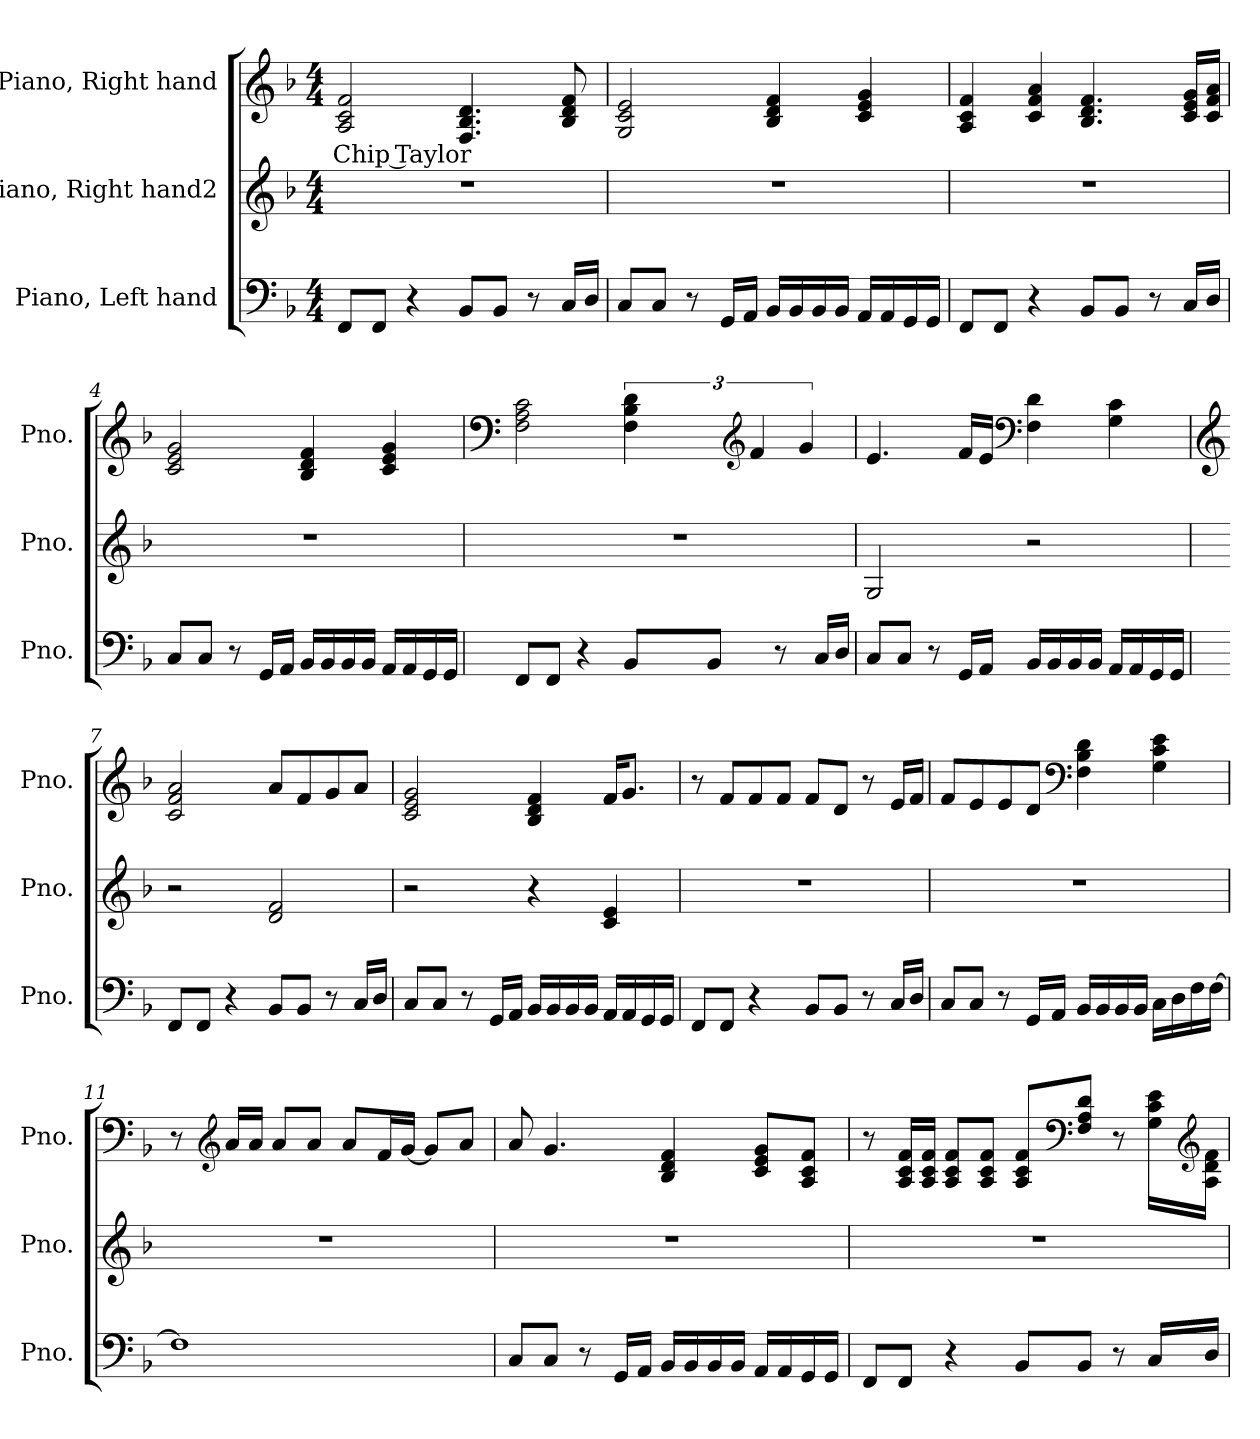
**kern	**kern	**kern	**text
*part3	*part2	*part1	*part1
*staff3	*staff2	*staff1	*staff1
*I"Piano, Left hand	*I"Piano, Right hand2	*I"Piano, Right hand	*
*I'Pno.	*I'Pno.	*I'Pno.	*
*clefF4	*clefG2	*clefG2	*
*k[b-]	*k[b-]	*k[b-]	*
*M4/4	*M4/4	*M4/4	*
*MM100	*MM100	*MM100	*
=1	=1	=1	=1
!	!	!	!LO:LY:b
8FF/L	1r	2A/ 2c/ 2f/	Chip Taylor
8FF/J	.	.	.
4r	.	.	.
8BB-/L	.	4.F/ 4.B-/ 4.d/	.
8BB-/J	.	.	.
8r	.	.	.
16C/LL	.	8B-/ 8d/ 8f/	.
16D/JJ	.	.	.
=2	=2	=2	=2
8C/L	1r	2G/ 2c/ 2e/	.
8C/J	.	.	.
8r	.	.	.
16GG/LL	.	.	.
16AA/JJ	.	.	.
16BB-/LL	.	4B-/ 4d/ 4f/	.
16BB-/	.	.	.
16BB-/	.	.	.
16BB-/JJ	.	.	.
16AA/LL	.	4c/ 4e/ 4g/	.
16AA/	.	.	.
16GG/	.	.	.
16GG/JJ	.	.	.
=3	=3	=3	=3
8FF/L	1r	4A/ 4c/ 4f/	.
8FF/J	.	.	.
4r	.	4c/ 4f/ 4a/	.
8BB-/L	.	4.B-/ 4.d/ 4.f/	.
8BB-/J	.	.	.
8r	.	.	.
16C/LL	.	16c/ 16e/ 16g/LL	.
16D/JJ	.	16c/ 16f/ 16a/JJ	.
!!LO:LB:g=z
=4	=4	=4	=4
8C/L	1r	2c/ 2e/ 2g/	.
8C/J	.	.	.
8r	.	.	.
16GG/LL	.	.	.
16AA/JJ	.	.	.
16BB-/LL	.	4B-/ 4d/ 4f/	.
16BB-/	.	.	.
16BB-/	.	.	.
16BB-/JJ	.	.	.
16AA/LL	.	4c/ 4e/ 4g/	.
16AA/	.	.	.
16GG/	.	.	.
16GG/JJ	.	.	.
=5	=5	=5	=5
*	*	*clefF4	*
8FF/L	1r	2F\ 2A\ 2c\	.
8FF/J	.	.	.
4r	.	.	.
8BB-/L	.	6F\ 6B-\ 6d\	.
8BB-/J	.	.	.
*	*	*clefG2	*
.	.	6f/	.
8r	.	.	.
.	.	6g/	.
16C/LL	.	.	.
16D/JJ	.	.	.
=6	=6	=6	=6
8C/L	2G/	4.e/	.
8C/J	.	.	.
8r	.	.	.
16GG/LL	.	16f/LL	.
16AA/JJ	.	16e/JJ	.
*	*	*clefF4	*
16BB-/LL	2r	4F\ 4d\	.
16BB-/	.	.	.
16BB-/	.	.	.
16BB-/JJ	.	.	.
16AA/LL	.	4G\ 4c\	.
16AA/	.	.	.
16GG/	.	.	.
16GG/JJ	.	.	.
!!LO:LB:g=z
=7	=7	=7	=7
*	*	*clefG2	*
8FF/L	2r	2c/ 2f/ 2a/	.
8FF/J	.	.	.
4r	.	.	.
8BB-/L	2d/ 2f/	8a/L	.
8BB-/J	.	8f/	.
8r	.	8g/	.
16C/LL	.	8a/J	.
16D/JJ	.	.	.
=8	=8	=8	=8
8C/L	2r	2c/ 2e/ 2g/	.
8C/J	.	.	.
8r	.	.	.
16GG/LL	.	.	.
16AA/JJ	.	.	.
16BB-/LL	4r	4B-/ 4d/ 4f/	.
16BB-/	.	.	.
16BB-/	.	.	.
16BB-/JJ	.	.	.
16AA/LL	4c/ 4e/	16f/KL	.
16AA/	.	8.g/J	.
16GG/	.	.	.
16GG/JJ	.	.	.
=9	=9	=9	=9
8FF/L	1r	8r	.
8FF/J	.	8f/L	.
4r	.	8f/	.
.	.	8f/J	.
8BB-/L	.	8f/L	.
8BB-/J	.	8d/J	.
8r	.	8r	.
16C/LL	.	16e/LL	.
16D/JJ	.	16f/JJ	.
=10	=10	=10	=10
8C/L	1r	8f/L	.
8C/J	.	8e/	.
8r	.	8e/	.
16GG/LL	.	8d/J	.
16AA/JJ	.	.	.
*	*	*clefF4	*
16BB-/LL	.	4F\ 4B-\ 4d\	.
16BB-/	.	.	.
16BB-/	.	.	.
16BB-/JJ	.	.	.
16C\LL	.	4G\ 4c\ 4e\	.
16D\	.	.	.
16F\	.	.	.
[16F\JJ	.	.	.
!!LO:LB:g=z
=11	=11	=11	=11
1F]	1r	8r	.
*	*	*clefG2	*
.	.	16a/LL	.
.	.	16a/JJ	.
.	.	8a/L	.
.	.	8a/J	.
.	.	8a/L	.
.	.	16f/L	.
.	.	[16g/JJ	.
.	.	8g/L]	.
.	.	8a/J	.
=12	=12	=12	=12
8C/L	1r	8a/	.
8C/J	.	4.g/	.
8r	.	.	.
16GG/LL	.	.	.
16AA/JJ	.	.	.
16BB-/LL	.	4B-/ 4d/ 4f/	.
16BB-/	.	.	.
16BB-/	.	.	.
16BB-/JJ	.	.	.
16AA/LL	.	8c/ 8e/ 8g/L	.
16AA/	.	.	.
16GG/	.	8A/ 8c/ 8f/J	.
16GG/JJ	.	.	.
=13	=13	=13	=13
8FF/L	1r	8r	.
8FF/J	.	16A/ 16c/ 16f/LL	.
.	.	16A/ 16c/ 16f/JJ	.
4r	.	8A/ 8c/ 8f/L	.
.	.	8A/ 8c/ 8f/J	.
8BB-/L	.	8A/ 8c/ 8f/L	.
*	*	*clefF4	*
8BB-/J	.	8F/ 8A/ 8d/J	.
8r	.	8r	.
16C/LL	.	16G\ 16c\ 16e\LL	.
*	*	*clefG2	*
16D/JJ	.	16A\ 16d\ 16f\JJ	.
=	=	=	=
*-	*-	*-	*-
